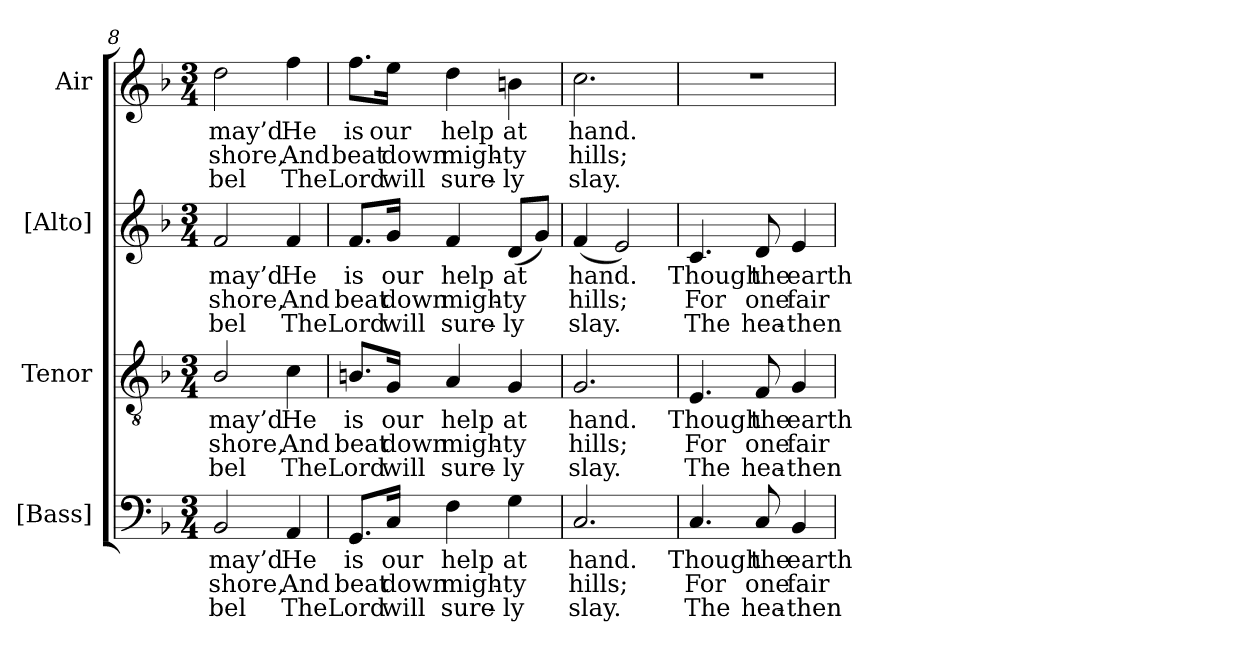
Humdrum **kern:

**kern	**text	**text	**text	**kern	**text	**text	**text	**kern	**text	**text	**text	**kern	**text	**text	**text
*part4	*part4	*part4	*part4	*part3	*part3	*part3	*part3	*part2	*part2	*part2	*part2	*part1	*part1	*part1	*part1
*staff4	*staff4	*staff4	*staff4	*staff3	*staff3	*staff3	*staff3	*staff2	*staff2	*staff2	*staff2	*staff1	*staff1	*staff1	*staff1
*I"[Bass]	*	*	*	*I"Tenor	*	*	*	*I"[Alto]	*	*	*	*I"Air	*	*	*
*I'B.	*	*	*	*I'T.	*	*	*	*I'A.	*	*	*	*	*	*	*
*clefF4	*	*	*	*clefGv2	*	*	*	*clefG2	*	*	*	*clefG2	*	*	*
*	*	*	*	*ITrd7c12	*	*	*	*	*	*	*	*	*	*	*
*k[b-]	*	*	*	*k[b-]	*	*	*	*k[b-]	*	*	*	*k[b-]	*	*	*
*F:	*	*	*	*F:	*	*	*	*F:	*	*	*	*F:	*	*	*
*M3/4	*	*	*	*M3/4	*	*	*	*M3/4	*	*	*	*M3/4	*	*	*
=8	=8	=8	=8	=8	=8	=8	=8	=8	=8	=8	=8	=8	=8	=8	=8
!	!LO:LY:b:color=#000000	!LO:LY:b:color=#000000	!LO:LY:b:color=#000000	!	!	!	!	!	!	!	!	!	!	!	!
!	!	!	!	!	!LO:LY:b:color=#000000	!LO:LY:b:color=#000000	!LO:LY:b:color=#000000	!	!	!	!	!	!	!	!
!	!	!	!	!	!	!	!	!	!LO:LY:b:color=#000000	!LO:LY:b:color=#000000	!LO:LY:b:color=#000000	!	!	!	!
!	!	!	!	!	!	!	!	!	!	!	!	!	!LO:LY:b:color=#000000	!LO:LY:b:color=#000000	!LO:LY:b:color=#000000
2BB-i/	-may’d	shore,	-bel	2BB-i/	-may’d	shore,	-bel	2fi/	-may’d	shore,	-bel	2ddi\	-may’d	shore,	-bel
!	!LO:LY:b:color=#000000	!LO:LY:b:color=#000000	!LO:LY:b:color=#000000	!	!	!	!	!	!	!	!	!	!	!	!
!	!	!	!	!	!LO:LY:b:color=#000000	!LO:LY:b:color=#000000	!LO:LY:b:color=#000000	!	!	!	!	!	!	!	!
!	!	!	!	!	!	!	!	!	!LO:LY:b:color=#000000	!LO:LY:b:color=#000000	!LO:LY:b:color=#000000	!	!	!	!
!	!	!	!	!	!	!	!	!	!	!	!	!	!LO:LY:b:color=#000000	!LO:LY:b:color=#000000	!LO:LY:b:color=#000000
4AAi/	He	And	The	4Ci\	He	And	The	4fi/	He	And	The	4ffi\	He	And	The
=9	=9	=9	=9	=9	=9	=9	=9	=9	=9	=9	=9	=9	=9	=9	=9
!	!LO:LY:b:color=#000000	!LO:LY:b:color=#000000	!LO:LY:b:color=#000000	!	!	!	!	!	!	!	!	!	!	!	!
!	!	!	!	!	!LO:LY:b:color=#000000	!LO:LY:b:color=#000000	!LO:LY:b:color=#000000	!	!	!	!	!	!	!	!
!	!	!	!	!	!	!	!	!	!LO:LY:b:color=#000000	!LO:LY:b:color=#000000	!LO:LY:b:color=#000000	!	!	!	!
!	!	!	!	!	!	!	!	!	!	!	!	!	!LO:LY:b:color=#000000	!LO:LY:b:color=#000000	!LO:LY:b:color=#000000
8.GGi/L	is	beat	Lord	8.BBni/L	is	beat	Lord	8.fi/L	is	beat	Lord	8.ffi\L	is	beat	Lord
!	!LO:LY:b:color=#000000	!LO:LY:b:color=#000000	!LO:LY:b:color=#000000	!	!	!	!	!	!	!	!	!	!	!	!
!	!	!	!	!	!LO:LY:b:color=#000000	!LO:LY:b:color=#000000	!LO:LY:b:color=#000000	!	!	!	!	!	!	!	!
!	!	!	!	!	!	!	!	!	!LO:LY:b:color=#000000	!LO:LY:b:color=#000000	!LO:LY:b:color=#000000	!	!	!	!
!	!	!	!	!	!	!	!	!	!	!	!	!	!LO:LY:b:color=#000000	!LO:LY:b:color=#000000	!LO:LY:b:color=#000000
16Ci/Jk	our	down	will	16GGi/Jk	our	down	will	16gi/Jk	our	down	will	16eei\Jk	our	down	will
!	!LO:LY:b:color=#000000	!LO:LY:b:color=#000000	!LO:LY:b:color=#000000	!	!	!	!	!	!	!	!	!	!	!	!
!	!	!	!	!	!LO:LY:b:color=#000000	!LO:LY:b:color=#000000	!LO:LY:b:color=#000000	!	!	!	!	!	!	!	!
!	!	!	!	!	!	!	!	!	!LO:LY:b:color=#000000	!LO:LY:b:color=#000000	!LO:LY:b:color=#000000	!	!	!	!
!	!	!	!	!	!	!	!	!	!	!	!	!	!LO:LY:b:color=#000000	!LO:LY:b:color=#000000	!LO:LY:b:color=#000000
4Fi\	help	migh-	sure-	4AAi/	help	migh-	sure-	4fi/	help	migh-	sure-	4ddi\	help	migh-	sure-
!	!LO:LY:b:color=#000000	!LO:LY:b:color=#000000	!LO:LY:b:color=#000000	!	!	!	!	!	!	!	!	!	!	!	!
!	!	!	!	!	!LO:LY:b:color=#000000	!LO:LY:b:color=#000000	!LO:LY:b:color=#000000	!	!	!	!	!	!	!	!
!	!	!	!	!	!	!	!	!	!LO:LY:b:color=#000000	!LO:LY:b:color=#000000	!LO:LY:b:color=#000000	!	!	!	!
!	!	!	!	!	!	!	!	!	!	!	!	!	!LO:LY:b:color=#000000	!LO:LY:b:color=#000000	!LO:LY:b:color=#000000
4Gi\	at	-ty	-ly	4GGi/	at	-ty	-ly	(8di/L	at	-ty	-ly	4bni\	at	-ty	-ly
.	.	.	.	.	.	.	.	8gi/J)	.	.	.	.	.	.	.
=10	=10	=10	=10	=10	=10	=10	=10	=10	=10	=10	=10	=10	=10	=10	=10
!	!LO:LY:b:color=#000000	!LO:LY:b:color=#000000	!LO:LY:b:color=#000000	!	!	!	!	!	!	!	!	!	!	!	!
!	!	!	!	!	!LO:LY:b:color=#000000	!LO:LY:b:color=#000000	!LO:LY:b:color=#000000	!	!	!	!	!	!	!	!
!	!	!	!	!	!	!	!	!	!LO:LY:b:color=#000000	!LO:LY:b:color=#000000	!LO:LY:b:color=#000000	!	!	!	!
!	!	!	!	!	!	!	!	!	!	!	!	!	!LO:LY:b:color=#000000	!LO:LY:b:color=#000000	!LO:LY:b:color=#000000
2.Ci/	hand.	hills;	slay.	2.GGi/	hand.	hills;	slay.	(4fi/	hand.	hills;	slay.	2.cci\	hand.	hills;	slay.
.	.	.	.	.	.	.	.	2ei/)	.	.	.	.	.	.	.
=11	=11	=11	=11	=11	=11	=11	=11	=11	=11	=11	=11	=11	=11	=11	=11
!	!LO:LY:b:color=#000000	!LO:LY:b:color=#000000	!LO:LY:b:color=#000000	!	!	!	!	!	!	!	!	!	!	!	!
!	!	!	!	!	!LO:LY:b:color=#000000	!LO:LY:b:color=#000000	!LO:LY:b:color=#000000	!	!	!	!	!	!	!	!
!	!	!	!	!	!	!	!	!	!LO:LY:b:color=#000000	!LO:LY:b:color=#000000	!LO:LY:b:color=#000000	!LO:N:vis=1	!	!	!
4.Ci/	Though	For	The	4.EEi/	Though	For	The	4.ci/	Though	For	The	2.r	.	.	.
!	!LO:LY:b:color=#000000	!LO:LY:b:color=#000000	!LO:LY:b:color=#000000	!	!	!	!	!	!	!	!	!	!	!	!
!	!	!	!	!	!LO:LY:b:color=#000000	!LO:LY:b:color=#000000	!LO:LY:b:color=#000000	!	!	!	!	!	!	!	!
!	!	!	!	!	!	!	!	!	!LO:LY:b:color=#000000	!LO:LY:b:color=#000000	!LO:LY:b:color=#000000	!	!	!	!
8Ci/	the	one	hea-	8FFi/	the	one	hea-	8di/	the	one	hea-	.	.	.	.
!	!LO:LY:b:color=#000000	!LO:LY:b:color=#000000	!LO:LY:b:color=#000000	!	!	!	!	!	!	!	!	!	!	!	!
!	!	!	!	!	!LO:LY:b:color=#000000	!LO:LY:b:color=#000000	!LO:LY:b:color=#000000	!	!	!	!	!	!	!	!
!	!	!	!	!	!	!	!	!	!LO:LY:b:color=#000000	!LO:LY:b:color=#000000	!LO:LY:b:color=#000000	!	!	!	!
4BB-i/	earth	fair	-then	4GGi/	earth	fair	-then	4ei/	earth	fair	-then	.	.	.	.
=	=	=	=	=	=	=	=	=	=	=	=	=	=	=	=
*-	*-	*-	*-	*-	*-	*-	*-	*-	*-	*-	*-	*-	*-	*-	*-
